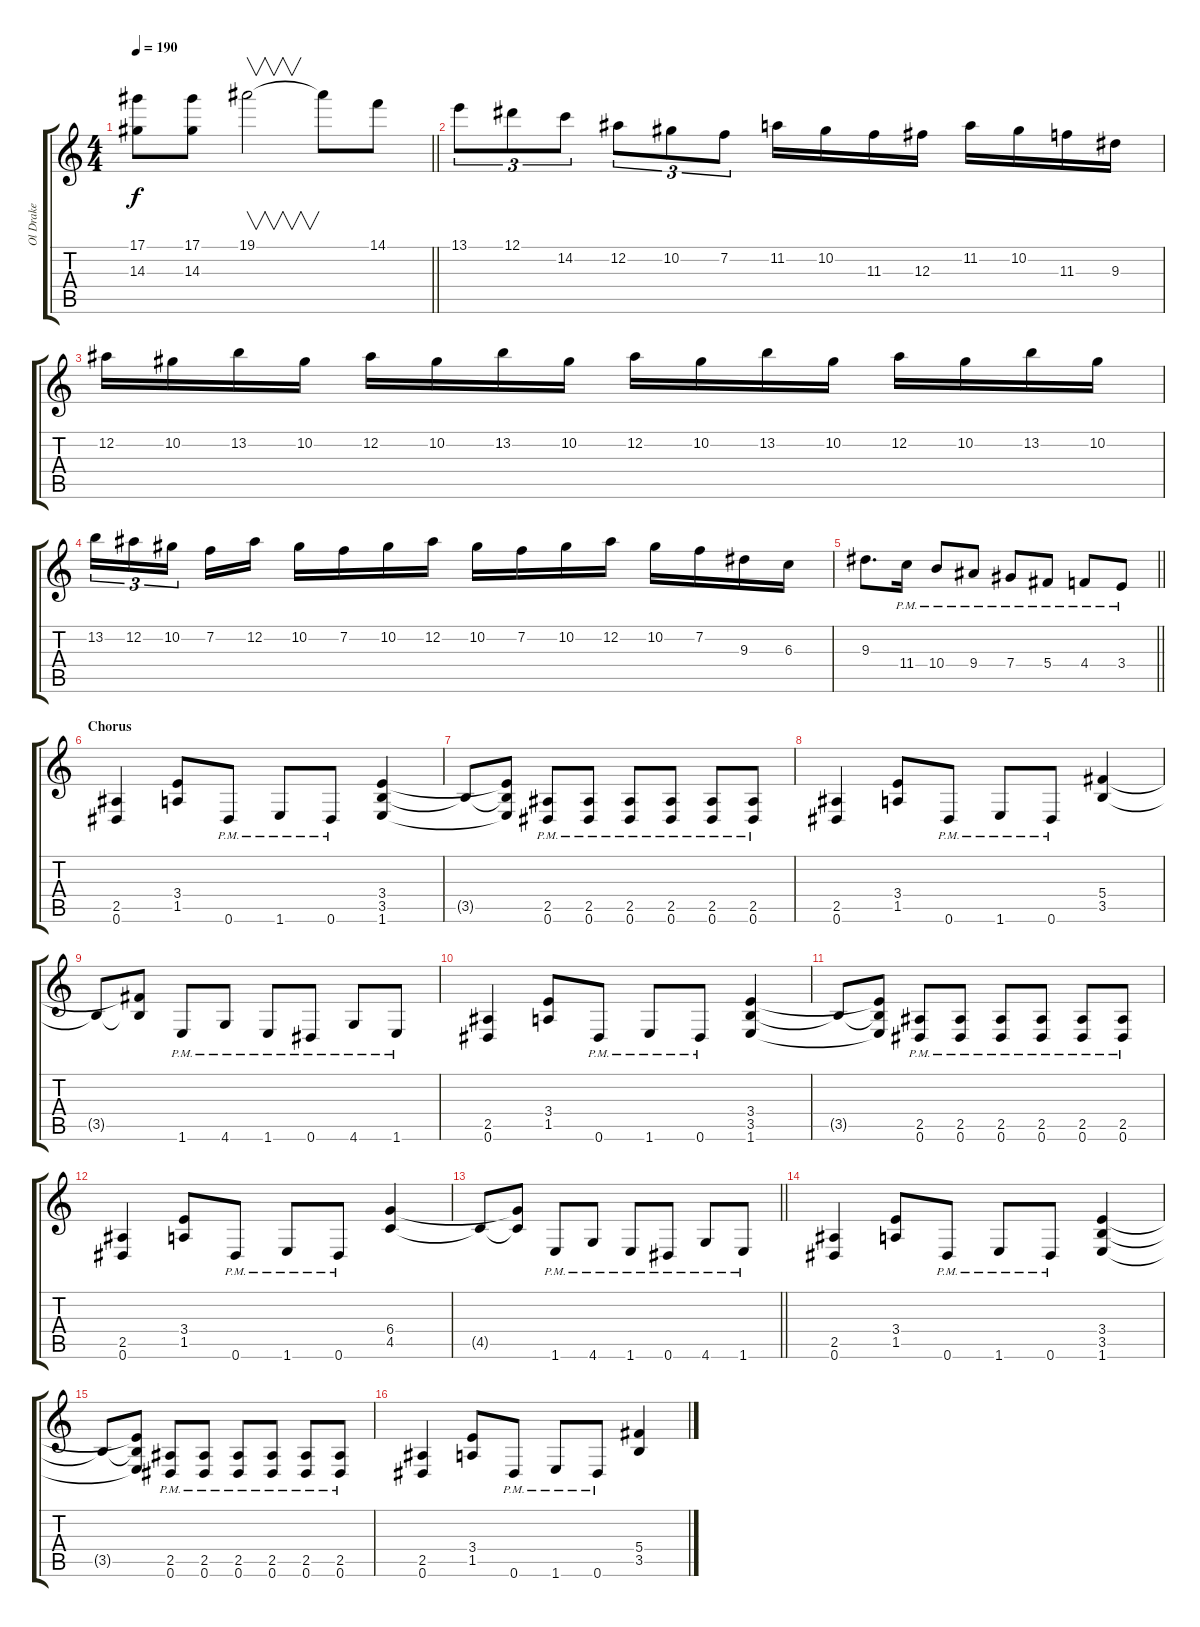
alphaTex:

\track ("Ol Drake" "Ol Drake") {instrument distortionguitar}
\staff {score tabs}
\tuning (Eb4 Bb3 Gb3 Db3 Ab2 Eb2) {hide}
\ts (4 4)
\tempo 190
\clef g2
\barLineRight lightlight
\ks c
(17.1 14.3).8{dy f} (17.1 14.3).8 19.1.2{v} 19.1{t}.8 14.1.8 |
13.1.8{tu (3 2)} 12.1.8{tu (3 2)} 14.2.8{tu (3 2)} 12.2.8{tu (3 2)} 10.2.8{tu (3 2)} 7.2.8{tu (3 2)} 11.2.16 10.2.16 11.3.16 12.3.16 11.2.16 10.2.16 11.3.16 9.3.16 |
12.2.16 10.2.16 13.2.16 10.2.16 12.2.16 10.2.16 13.2.16 10.2.16 12.2.16 10.2.16 13.2.16 10.2.16 12.2.16 10.2.16 13.2.16 10.2.16 |
13.2.16{tu (3 2)} 12.2.16{tu (3 2)} 10.2.16{tu (3 2) beam splitsecondary} 7.2.16 12.2.16 10.2.16 7.2.16 10.2.16 12.2.16 10.2.16 7.2.16 10.2.16 12.2.16 10.2.16 7.2.16 9.3.16 6.3.16 |
\barLineRight lightlight
9.3.8{d} 11.4{pm}.16 10.4{pm}.8 9.4{pm}.8 7.4{pm}.8 5.4{pm}.8 4.4{pm}.8 3.4{pm}.8 |
\section ("" "Chorus")
(2.5 0.6).4 (3.4 1.5).8 0.6{pm}.8 1.6{pm}.8 0.6{pm}.8 (3.4 3.5 1.6).4 |
3.5{t}.8 (3.4{t} 3.5{t} 1.6{t}).8 (2.5{pm} 0.6{pm}).8 (2.5{pm} 0.6{pm}).8 (2.5{pm} 0.6{pm}).8 (2.5{pm} 0.6{pm}).8 (2.5{pm} 0.6{pm}).8 (2.5{pm} 0.6{pm}).8 |
(2.5 0.6).4 (3.4 1.5).8 0.6{pm}.8 1.6{pm}.8 0.6{pm}.8 (5.4 3.5).4 |
3.5{t}.8 (5.4{t} 3.5{t}).8 1.6{pm}.8 4.6{pm}.8 1.6{pm}.8 0.6{pm}.8 4.6{pm}.8 1.6{pm}.8 |
(2.5 0.6).4 (3.4 1.5).8 0.6{pm}.8 1.6{pm}.8 0.6{pm}.8 (3.4 3.5 1.6).4 |
3.5{t}.8 (3.4{t} 3.5{t} 1.6{t}).8 (2.5{pm} 0.6{pm}).8 (2.5{pm} 0.6{pm}).8 (2.5{pm} 0.6{pm}).8 (2.5{pm} 0.6{pm}).8 (2.5{pm} 0.6{pm}).8 (2.5{pm} 0.6{pm}).8 |
(2.5 0.6).4 (3.4 1.5).8 0.6{pm}.8 1.6{pm}.8 0.6{pm}.8 (6.4 4.5).4 |
\barLineRight lightlight
4.5{t}.8 (6.4{t} 4.5{t}).8 1.6{pm}.8 4.6{pm}.8 1.6{pm}.8 0.6{pm}.8 4.6{pm}.8 1.6{pm}.8 |
(2.5 0.6).4 (3.4 1.5).8 0.6{pm}.8 1.6{pm}.8 0.6{pm}.8 (3.4 3.5 1.6).4 |
3.5{t}.8 (3.4{t} 3.5{t} 1.6{t}).8 (2.5{pm} 0.6{pm}).8 (2.5{pm} 0.6{pm}).8 (2.5{pm} 0.6{pm}).8 (2.5{pm} 0.6{pm}).8 (2.5{pm} 0.6{pm}).8 (2.5{pm} 0.6{pm}).8 |
(2.5 0.6).4 (3.4 1.5).8 0.6{pm}.8 1.6{pm}.8 0.6{pm}.8 (5.4 3.5).4
